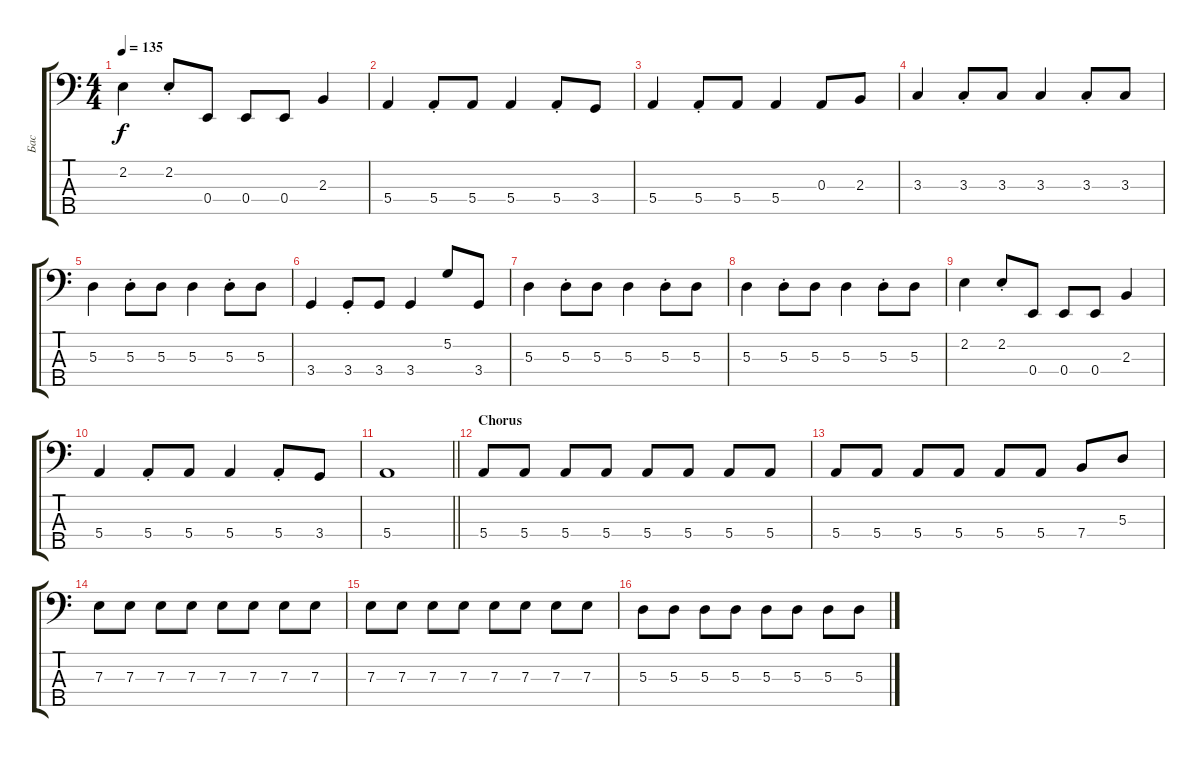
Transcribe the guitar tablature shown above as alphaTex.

\track ("Бас" "Бас") {instrument electricbassfinger}
\staff {score tabs}
\tuning (G2 D2 A1 E1 B0) {hide}
\ts (4 4)
\tempo 135
\clef f4
\ks c
2.2.4{dy f} 2.2{st}.8 0.4.8 0.4.8 0.4.8 2.3.4 |
5.4.4 5.4{st}.8 5.4.8 5.4.4 5.4{st}.8 3.4.8 |
5.4.4 5.4{st}.8 5.4.8 5.4.4 0.3.8 2.3.8 |
3.3.4 3.3{st}.8 3.3.8 3.3.4 3.3{st}.8 3.3.8 |
5.3.4 5.3{st}.8 5.3.8 5.3.4 5.3{st}.8 5.3.8 |
3.4.4 3.4{st}.8 3.4.8 3.4.4 5.2.8 3.4.8 |
5.3.4 5.3{st}.8 5.3.8 5.3.4 5.3{st}.8 5.3.8 |
5.3.4 5.3{st}.8 5.3.8 5.3.4 5.3{st}.8 5.3.8 |
2.2.4 2.2{st}.8 0.4.8 0.4.8 0.4.8 2.3.4 |
5.4.4 5.4{st}.8 5.4.8 5.4.4 5.4{st}.8 3.4.8 |
\barLineRight lightlight
5.4.1 |
\section ("" "Chorus")
5.4.8 5.4.8 5.4.8 5.4.8 5.4.8 5.4.8 5.4.8 5.4.8 |
5.4.8 5.4.8 5.4.8 5.4.8 5.4.8 5.4.8 7.4.8 5.3.8 |
7.3.8 7.3.8 7.3.8 7.3.8 7.3.8 7.3.8 7.3.8 7.3.8 |
7.3.8 7.3.8 7.3.8 7.3.8 7.3.8 7.3.8 7.3.8 7.3.8 |
5.3.8 5.3.8 5.3.8 5.3.8 5.3.8 5.3.8 5.3.8 5.3.8
